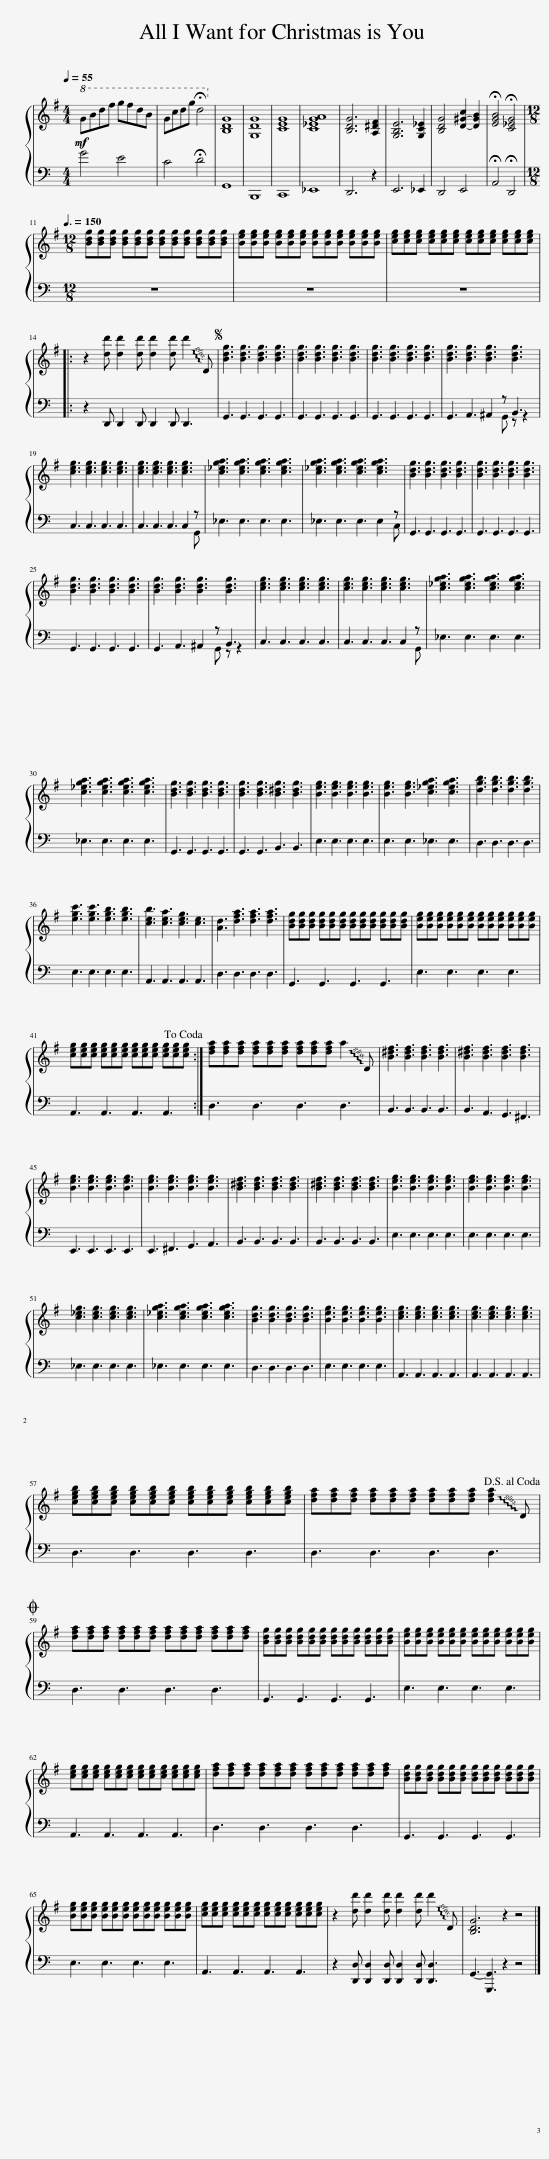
X:1
%%score { 1 | ( 2 3 ) }
L:1/8
Q:1/4=55
M:4/4
I:linebreak $
K:G
V:1 treble
V:2 bass
V:3 bass
V:1
!mf!!8va(! gbd'f' g'f'd'b | gc'd'g' !fermata!d'4!8va)! | [B,DG]8 | [G,DG]8 | [CEG]8 | %5
 [C_EGA]8 | [B,DG]6 [A,^DF]2 | [G,B,E]6 [G,C_E]2 | [B,DG]4 [D-^G-c]2 [DGB]2 | !fermata![EGB]4 !fermata![C_EG]4 |$ %10
[M:12/8][Q:3/8=150] [Bdg][Bdg][Bdg] [Bdg][Bdg][Bdg] [Bdg][Bdg][Bdg] [Bdg][Bdg][Bdg] | [Beg][Beg][Beg] [Beg][Beg][Beg] [Beg][Beg][Beg] [Beg][Beg][Beg] | [ceg][ceg][ceg] [ceg][ceg][ceg] [ceg][ceg][ceg] [ceg][ceg][ceg] |:$ z2 [dd'] [dd']2 [dd'] [dd']2 [dd'] !~(!d'2 !~)!D |S [Bdg]3 [Bdg]3 [Bdg]3 [Bdg]3 | %15
 [Bdg]3 [Bdg]3 [Bdg]3 [Bdg]3 | [Bdg]3 [Bdg]3 [Bdg]3 [Bdg]3 | [Bdg]3 [Bdg]3 [Bdg]3 [Bdg]3 |$ [ceg]3 [ceg]3 [ceg]3 [ceg]3 | [ceg]3 [ceg]3 [ceg]3 [ceg]3 | %20
 [c_ega]3 [cega]3 [cega]3 [cega]3 | [c_ega]3 [cega]3 [cega]3 [cega]3 | [Bdg]3 [Bdg]3 [Bdg]3 [Bdg]3 | [Bdg]3 [Bdg]3 [Bdg]3 [Bdg]3 |$ [Bdg]3 [Bdg]3 [Bdg]3 [Bdg]3 | %25
 [Bdg]3 [Bdg]3 [Bdg]3 [Bdg]3 | [ceg]3 [ceg]3 [ceg]3 [ceg]3 | [ceg]3 [ceg]3 [ceg]3 [ceg]3 | [c_ega]3 [cega]3 [cega]3 [cega]3 |$ [c_ega]3 [cega]3 [cega]3 [cega]3 | %30
 [Bdg]3 [Bdg]3 [Bdg]3 [Bdg]3 | [Bdg]3 [Bdg]3 [B^dg]3 [Bdg]3 | [Beg]3 [Beg]3 [Beg]3 [Beg]3 | [Beg]3 [Beg]3 [c_ega]3 [cega]3 | [dgb]3 [dgb]3 [dgb]3 [dgb]3 |$ %35
 [egc']3 [egc']3 [egb]3 [egb]3 | [ceb]3 [cea]3 [ceg]3 [ce]3 | [Ad]3 [dfa]3 [dfa]3 [dfa]3 | [Bdg][Bdg][Bdg] [Bdg][Bdg][Bdg] [Bdg][Bdg][Bdg] [Bdg][Bdg][Bdg] | [Beg][Beg][Beg] [Beg][Beg][Beg] [Beg][Beg][Beg] [Beg][Beg][Beg] |$ %40
 [ceg][ceg][ceg] [ceg][ceg][ceg] [ceg][ceg][ceg] [ceg][ceg][ceg]!dacoda! :| [dfa][dfa][dfa] [dfa][dfa][dfa] [dfa][dfa][dfa] !~(!a2 !~)!D | [B^df]3 [Bdf]3 [Bdf]3 [Bdf]3 | [B^df]3 [Bdf]3 [Bdf]3 [Bdf]3 |$ [Beg]3 [Beg]3 [Beg]3 [Beg]3 | %45
 [Beg]3 [Beg]3 [Beg]3 [Beg]3 | [B^df]3 [Bdf]3 [Bdf]3 [Bdf]3 | [B^df]3 [Bdf]3 [Bdf]3 [Bdf]3 | [Beg]3 [Beg]3 [Beg]3 [Beg]3 | [Beg]3 [Beg]3 [Beg]3 [Beg]3 |$ %50
 [c_eg]3 [ceg]3 [ceg]3 [ceg]3 | [c_ega]3 [cega]3 [cega]3 [cega]3 | [Bdg]3 [Bdg]3 [Bdg]3 [Bdg]3 | [Beg]3 [Beg]3 [Beg]3 [Beg]3 | [ceg]3 [ceg]3 [ceg]3 [ceg]3 | %55
 [ceg]3 [ceg]3 [ceg]3 [ceg]3 |$ [cegb][cegb][cegb] [cegb][cegb][cegb] [cegb][cegb][cegb] [cegb][cegb][cegb] | [dfa][dfa][dfa] [dfa][dfa][dfa] [dfa][dfa][dfa] !~(![dfa]2 !~)!D!D.S.! |$O [dfa][dfa][dfa] [dfa][dfa][dfa] [dfa][dfa][dfa] [dfa][dfa][dfa] | [Bdg][Bdg][Bdg] [Bdg][Bdg][Bdg] [Bdg][Bdg][Bdg] [Bdg][Bdg][Bdg] | %60
 [Beg][Beg][Beg] [Beg][Beg][Beg] [Beg][Beg][Beg] [Beg][Beg][Beg] |$ [ceg][ceg][ceg] [ceg][ceg][ceg] [ceg][ceg][ceg] [ceg][ceg][ceg] | [dfa][dfa][dfa] [dfa][dfa][dfa] [dfa][dfa][dfa] [dfa][dfa][dfa] | [Bdg][Bdg][Bdg] [Bdg][Bdg][Bdg] [Bdg][Bdg][Bdg] [Bdg][Bdg][Bdg] |$ [Beg][Beg][Beg] [Beg][Beg][Beg] [Beg][Beg][Beg] [Beg][Beg][Beg] | %65
 [ceg][ceg][ceg] [ceg][ceg][ceg] [ceg][ceg][ceg] [ceg][ceg][ceg] | z2 [dd'] [dd']2 [dd'] [dd']2 [dd'] !~(!d'2 !~)!D | [B,DG]6 z2 z4 |] %68
V:2
 G4 E4 | C4 !fermata!D4 | G,,8 | B,,,8 | C,,8 | %5
 _E,,8 | D,,6 z2 | E,,6 _E,,2 | D,,4 E,,4 | !fermata!A,,4 !fermata!D,,4 |$ %10
[M:12/8] z12 | z12 | z12 |:$ z2 D,, D,,2 D,, D,,2 D,, D,,3 | G,,3 G,,3 G,,3 G,,3 | %15
 G,,3 G,,3 G,,3 G,,3 | G,,3 G,,3 G,,3 G,,3 | G,,3 A,,3 ^A,,2 z B,,3 |$ C,3 C,3 C,3 C,3 | C,3 C,3 C,3 C,2 z | %20
 _E,3 E,3 E,3 E,3 | _E,3 E,3 E,3 E,2 z | G,,3 G,,3 G,,3 G,,3 | G,,3 G,,3 G,,3 G,,3 |$ G,,3 G,,3 G,,3 G,,3 | %25
 G,,3 A,,3 ^A,,2 z B,,3 | C,3 C,3 C,3 C,3 | C,3 C,3 C,3 C,2 z | _E,3 E,3 E,3 E,3 |$ _E,3 E,3 E,3 E,3 | %30
 G,,3 G,,3 G,,3 G,,3 | G,,3 G,,3 B,,3 B,,3 | E,3 E,3 E,3 E,3 | E,3 E,3 _E,3 E,3 | D,3 D,3 D,3 D,3 |$ %35
 E,3 E,3 E,3 E,3 | A,,3 A,,3 A,,3 A,,3 | D,3 D,3 D,3 D,3 | G,,3 G,,3 G,,3 G,,3 | E,3 E,3 E,3 E,3 |$ %40
 A,,3 A,,3 A,,3 A,,3 :| D,3 D,3 D,3 D,3 | B,,3 B,,3 B,,3 B,,3 | B,,3 A,,3 G,,3 ^F,,3 |$ E,,3 E,,3 E,,3 E,,3 | %45
 E,,3 ^F,,3 G,,3 A,,3 | B,,3 B,,3 B,,3 B,,3 | B,,3 B,,3 B,,3 B,,3 | E,3 E,3 E,3 E,3 | E,3 E,3 E,3 E,3 |$ %50
 _E,3 E,3 E,3 E,3 | _E,3 E,3 E,3 E,3 | D,3 D,3 D,3 D,3 | E,3 E,3 E,3 E,3 | A,,3 A,,3 A,,3 A,,3 | %55
 A,,3 A,,3 A,,3 A,,3 |$ D,3 D,3 D,3 D,3 | D,3 D,3 D,3 D,3 |$ D,3 D,3 D,3 D,3 | G,,3 G,,3 G,,3 G,,3 | %60
 E,3 E,3 E,3 E,3 |$ A,,3 A,,3 A,,3 A,,3 | D,3 D,3 D,3 D,3 | G,,3 G,,3 G,,3 G,,3 |$ E,3 E,3 E,3 E,3 | %65
 A,,3 A,,3 A,,3 A,,3 | z2 [D,,D,] [D,,D,]2 [D,,D,] [D,,D,]2 [D,,D,] [D,,D,]3 | G,,3- [G,,,G,,]3 z2 z4 |] %68
V:3
 x8 | x8 | x8 | x8 | x8 | %5
 x8 | x8 | x8 | x8 | x8 |$ %10
[M:12/8] x12 | x12 | x12 |:$ x12 | x12 | %15
 x12 | x12 | x8 G,, z z2 |$ x12 | x11 G,, | %20
 x12 | x11 C, | x12 | x12 |$ x12 | %25
 x8 G,, z z2 | x12 | x11 G,, | x12 |$ x12 | %30
 x12 | x12 | x12 | x12 | x12 |$ %35
 x12 | x12 | x12 | x12 | x12 |$ %40
 x12 :| x12 | x12 | x12 |$ x12 | %45
 x12 | x12 | x12 | x12 | x12 |$ %50
 x12 | x12 | x12 | x12 | x12 | %55
 x12 |$ x12 | x12 |$ x12 | x12 | %60
 x12 |$ x12 | x12 | x12 |$ x12 | %65
 x12 | x12 | x12 |] %68
